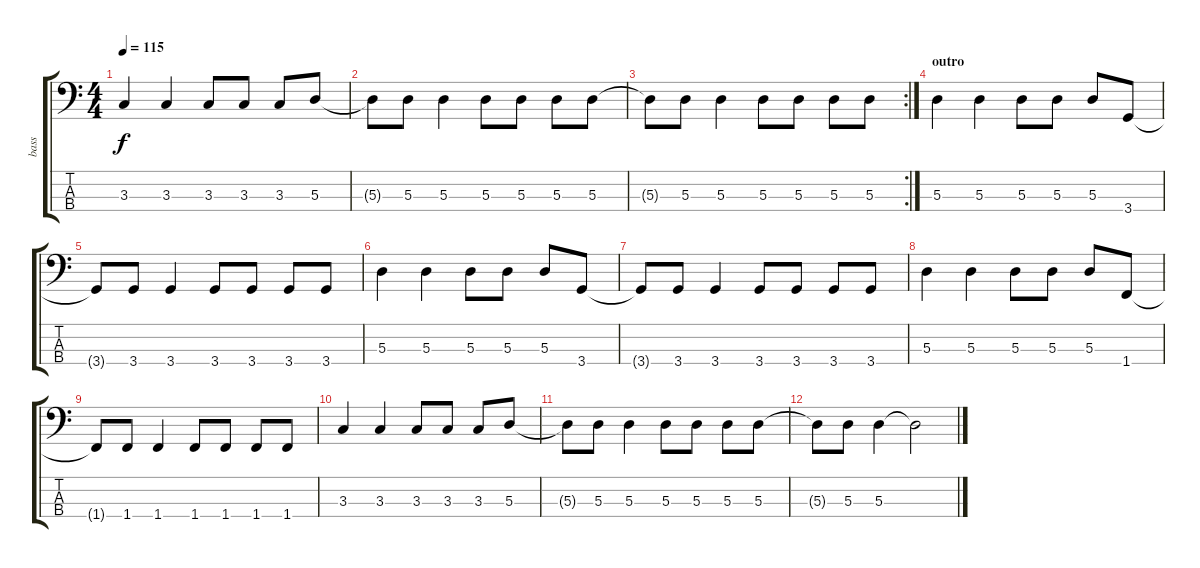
\track ("bass" "bass") {instrument acousticbass}
\staff {score tabs}
\tuning (G2 D2 A1 E1) {hide}
\ts (4 4)
\tempo 115
\clef f4
\ks c
3.3.4{dy f} 3.3.4 3.3.8 3.3.8 3.3.8 5.3.8 |
5.3{t}.8 5.3.8 5.3.4 5.3.8 5.3.8 5.3.8 5.3.8 |
\rc 2
5.3{t}.8 5.3.8 5.3.4 5.3.8 5.3.8 5.3.8 5.3.8 |
\section ("" "outro")
5.3.4 5.3.4 5.3.8 5.3.8 5.3.8 3.4.8 |
3.4{t}.8 3.4.8 3.4.4 3.4.8 3.4.8 3.4.8 3.4.8 |
5.3.4 5.3.4 5.3.8 5.3.8 5.3.8 3.4.8 |
3.4{t}.8 3.4.8 3.4.4 3.4.8 3.4.8 3.4.8 3.4.8 |
5.3.4 5.3.4 5.3.8 5.3.8 5.3.8 1.4.8 |
1.4{t}.8 1.4.8 1.4.4 1.4.8 1.4.8 1.4.8 1.4.8 |
3.3.4 3.3.4 3.3.8 3.3.8 3.3.8 5.3.8 |
5.3{t}.8 5.3.8 5.3.4 5.3.8 5.3.8 5.3.8 5.3.8 |
5.3{t}.8 5.3.8 5.3.4 5.3{t}.2
